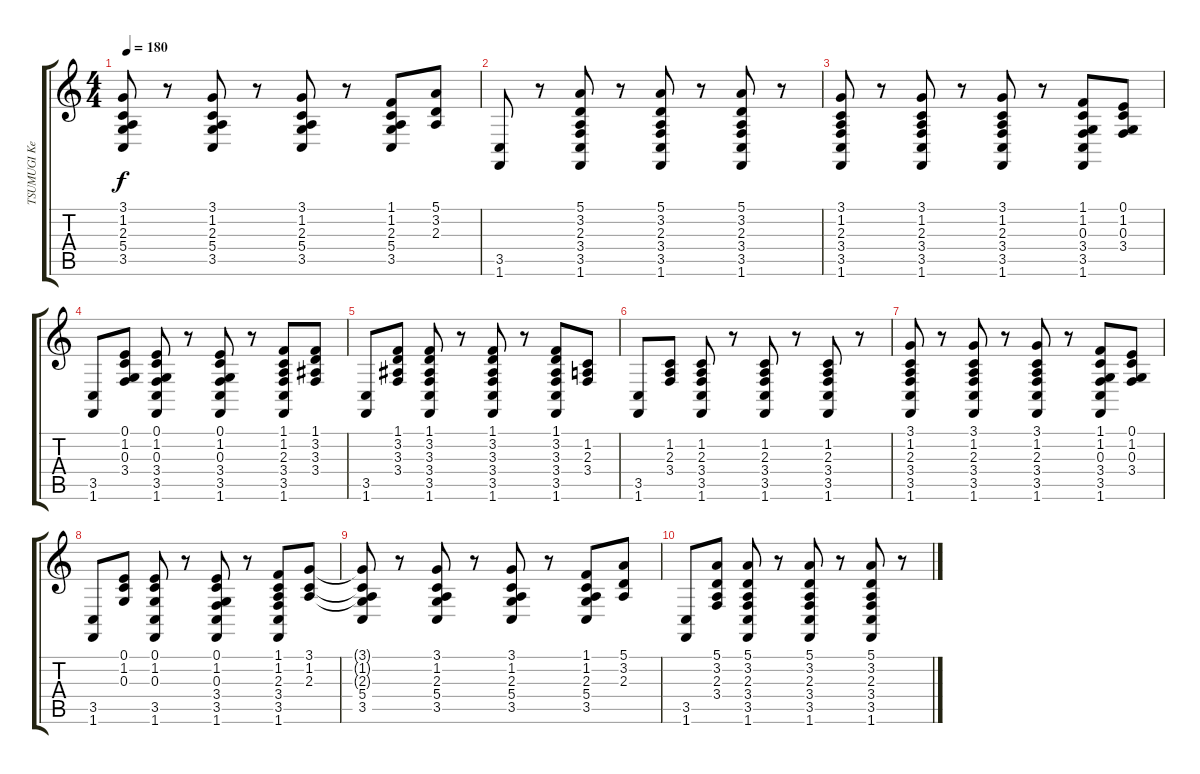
\track ("TSUMUGI Keyboard" "TSUMUGI Ke") {instrument lead2sawtooth}
\staff {score tabs}
\tuning (E4 B3 G3 D3 A2 E2) {hide}
\ts (4 4)
\tempo 180
\clef g2
\ks c
(3.1{t} 1.2{t} 2.3{t} 5.4 3.5).8{dy f} r.8 (3.1 1.2 2.3 5.4 3.5).8 r.8 (3.1 1.2 2.3 5.4 3.5).8 r.8 (1.1 1.2 2.3 5.4 3.5).8 (5.1 3.2 2.3).8 |
(3.5 1.6).8 r.8 (5.1 3.2 2.3 3.4 3.5 1.6).8 r.8 (5.1 3.2 2.3 3.4 3.5 1.6).8 r.8 (5.1 3.2 2.3 3.4 3.5 1.6).8 r.8 |
(3.1 1.2 2.3 3.4 3.5 1.6).8 r.8 (3.1 1.2 2.3 3.4 3.5 1.6).8 r.8 (3.1 1.2 2.3 3.4 3.5 1.6).8 r.8 (1.1 1.2 0.3 3.4 3.5 1.6).8 (0.1 1.2 0.3 3.4).8 |
(3.5 1.6).8 (0.1 1.2 0.3 3.4).8 (0.1 1.2 0.3 3.4 3.5 1.6).8 r.8 (0.1 1.2 0.3 3.4 3.5 1.6).8 r.8 (1.1 1.2 2.3 3.4 3.5 1.6).8 (1.1 3.2 3.3 3.4).8 |
(3.5 1.6).8 (1.1 3.2 3.3 3.4).8 (1.1 3.2 3.3 3.4 3.5 1.6).8 r.8 (1.1 3.2 3.3 3.4 3.5 1.6).8 r.8 (1.1 3.2 3.3 3.4 3.5 1.6).8 (1.2 2.3 3.4).8 |
(3.5 1.6).8 (1.2 2.3 3.4).8 (1.2 2.3 3.4 3.5 1.6).8 r.8 (1.2 2.3 3.4 3.5 1.6).8 r.8 (1.2 2.3 3.4 3.5 1.6).8 r.8 |
(3.1 1.2 2.3 3.4 3.5 1.6).8 r.8 (3.1 1.2 2.3 3.4 3.5 1.6).8 r.8 (3.1 1.2 2.3 3.4 3.5 1.6).8 r.8 (1.1 1.2 0.3 3.4 3.5 1.6).8 (0.1 1.2 0.3 3.4).8 |
(3.5 1.6).8 (0.1 1.2 0.3).8 (0.1 1.2 0.3 3.5 1.6).8 r.8 (0.1 1.2 0.3 3.4 3.5 1.6).8 r.8 (1.1 1.2 2.3 3.4 3.5 1.6).8 (3.1 1.2 2.3).8 |
(3.1{t} 1.2{t} 2.3{t} 5.4 3.5).8 r.8 (3.1 1.2 2.3 5.4 3.5).8 r.8 (3.1 1.2 2.3 5.4 3.5).8 r.8 (1.1 1.2 2.3 5.4 3.5).8 (5.1 3.2 2.3).8 |
(3.5 1.6).8 (5.1 3.2 2.3 3.4).8 (5.1 3.2 2.3 3.4 3.5 1.6).8 r.8 (5.1 3.2 2.3 3.4 3.5 1.6).8 r.8 (5.1 3.2 2.3 3.4 3.5 1.6).8 r.8
